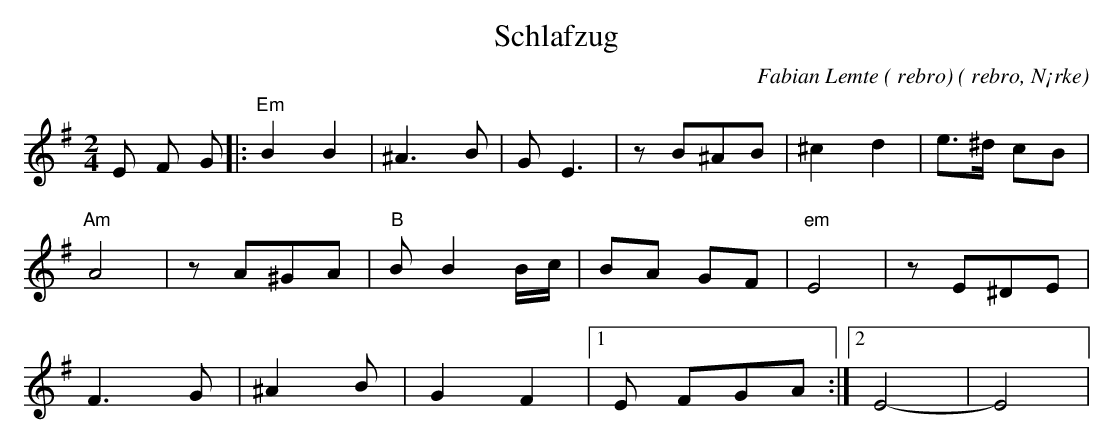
X:1
T:Schlafzug
O: rebro, N¡rke
C:Fabian Lemte ( rebro)
M:2/4
L:1/8
K:Em
E F G |:"Em" B2 B2 | ^A3B | GE3 | zB^AB | ^c2 d2 | e>^d cB |
"Am" A4 | zA^GA |"B" B B2 B/2c/2 | BA GF |"em" E4 | zE^DE |
 F3G | ^A2 B | G2 F2 |1 E FGA :|2 E4- | E4 |
